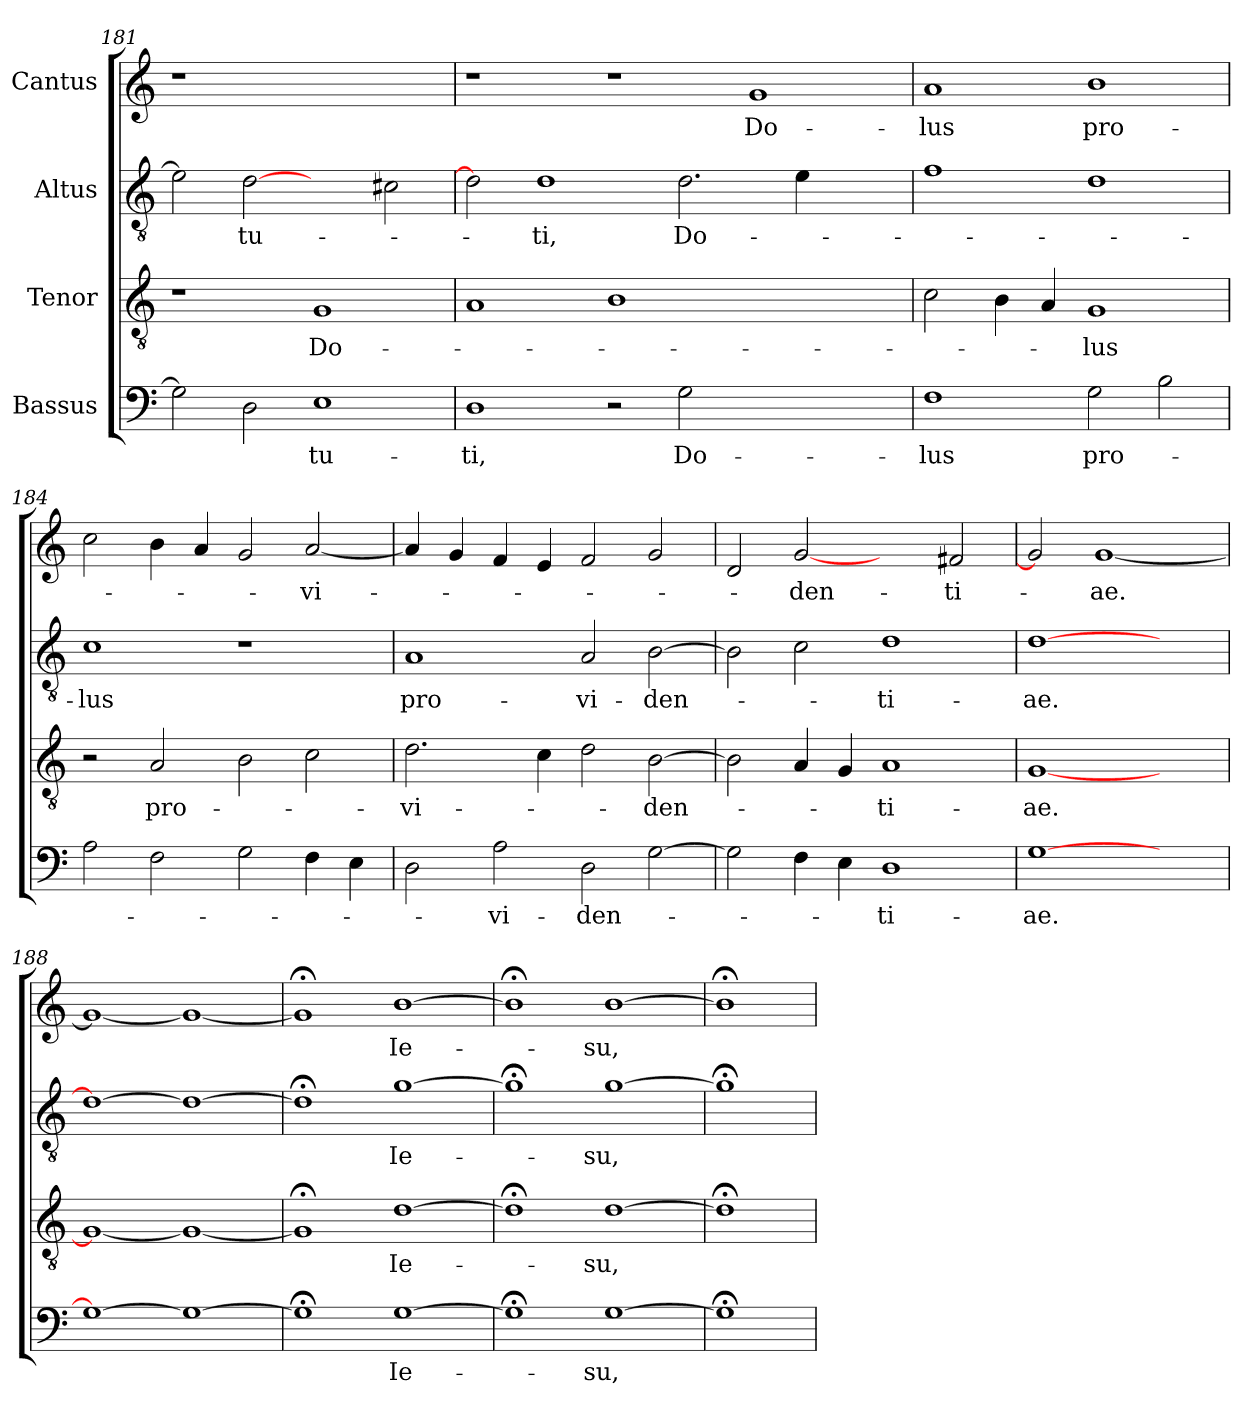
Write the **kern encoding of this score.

**kern	**text	**kern	**text	**kern	**text	**kern	**text
*part4	*part4	*part3	*part3	*part2	*part2	*part1	*part1
*staff4	*staff4	*staff3	*staff3	*staff2	*staff2	*staff1	*staff1
*I"Bassus	*	*I"Tenor	*	*I"Altus	*	*I"Cantus	*
*clefF4	*	*clefGv2	*	*clefGv2	*	*clefG2	*
*k[]	*	*k[]	*	*k[]	*	*k[]	*
*C:	*	*C:	*	*C:	*	*C:	*
=181	=181	=181	=181	=181	=181	=181	=181
2G\]	.	1r	.	2e\]	.	1r	.
2D\	.	.	.	[2d\	-tu-	.	.
1E\	-tu-	1G/	Do-	2ryy	.	1ryy	.
.	.	.	.	2c#X\	.	.	.
=182	=182	=182	=182	=182	=182	=182	=182
1D\	-ti,	1A/	.	2d\]	.	1r	.
.	.	.	.	1d\	-ti,	.	.
2r	.	1B\	.	.	.	1r	.
2G\	Do-	.	.	2.d\	Do-	.	.
1ryy	.	1ryy	.	.	.	1g/	Do-
.	.	.	.	4e\	.	.	.
.	.	.	.	2ryy	.	.	.
!!LO:LB:g=z
=183	=183	=183	=183	=183	=183	=183	=183
1F\	-lus	2c\	.	1f\	.	1a/	-lus
.	.	4B\	.	.	.	.	.
.	.	4A/	.	.	.	.	.
2G\	pro-	1G/	-lus	1d\	.	1b\	pro-
2B\	.	.	.	.	.	.	.
=184	=184	=184	=184	=184	=184	=184	=184
2A\	.	2r	.	1c\	-lus	2cc\	.
2F\	.	2A/	pro-	.	.	4b\	.
.	.	.	.	.	.	4a/	.
2G\	.	2B\	.	1r	.	2g/	.
4F\	.	2c\	.	.	.	[2a/	-vi-
4E\	.	.	.	.	.	.	.
=185	=185	=185	=185	=185	=185	=185	=185
2D\	.	2.d\	-vi-	1A/	pro-	4a/]	.
.	.	.	.	.	.	4g/	.
2A\	-vi-	.	.	.	.	4f/	.
.	.	4c\	.	.	.	4e/	.
2D\	-den-	2d\	.	2A/	-vi-	2f/	.
[2G\	.	[2B\	-den-	[2B\	-den-	2g/	.
=186	=186	=186	=186	=186	=186	=186	=186
2G\]	.	2B\]	.	2B\]	.	2d/	.
4F\	.	4A/	.	2c\	.	[2g/	-den-
4E\	.	4G/	.	.	.	.	.
1D\	-ti-	1A/	-ti-	1d\	-ti-	2ryy	.
.	.	.	.	.	.	2f#X/	-ti-
=187	=187	=187	=187	=187	=187	=187	=187
[1G\	-ae.	[1G/	-ae.	[1d\	-ae.	2g/]	.
.	.	.	.	.	.	[1g/	-ae.
2ryy	.	2ryy	.	2ryy	.	.	.
=188	=188	=188	=188	=188	=188	=188	=188
1G\_	.	1G/_	.	1d\_	.	1g/_	.
1G\_	.	1G/_	.	1d\_	.	1g/_	.
=189	=189	=189	=189	=189	=189	=189	=189
1G;<\]	.	1G;</]	.	1d;<\]	.	1g;</]	.
[1G\	Ie-	[1d\	Ie-	[1g\	Ie-	[1b\	Ie-
!!LO:PB:g=z
=190	=190	=190	=190	=190	=190	=190	=190
1G;<\]	.	1d;<\]	.	1g;<\]	.	1b;<\]	.
[1G\	-su,	[1d\	-su,	[1g\	-su,	[1b\	-su,
=191	=191	=191	=191	=191	=191	=191	=191
1G;<\]	.	1d;<\]	.	1g;<\]	.	1b;<\]	.
=	=	=	=	=	=	=	=
*-	*-	*-	*-	*-	*-	*-	*-
